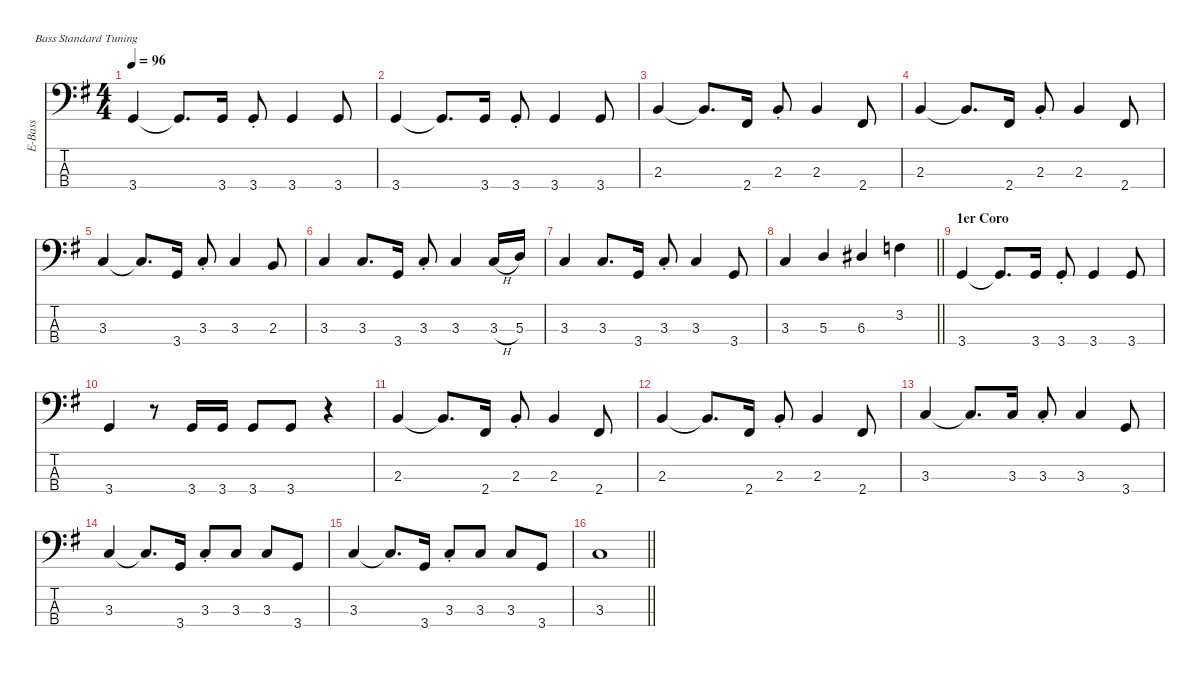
\hideDynamics
\bracketExtendMode nobrackets
\otherSystemsTrackNameOrientation horizontal
\track ("Bass" "E-Bass") {defaultSystemsLayout 4 instrument electricbassfinger}
\staff {score tabs}
\tuning (G2 D2 A1 E1)
\ts (4 4)
\tempo 96
\clef f4
\ks g
3.4{acc forcenatural}.4{dy f beam Up} 3.4{t acc forcenatural}.8{d beam Up} 3.4{acc forcenatural}.16{beam Up} 3.4{st acc forcenatural}.8{beam Up} 3.4{acc forcenatural}.4{beam Up} 3.4{acc forcenatural}.8{beam Up} |
3.4{acc forcenatural}.4{beam Up} 3.4{t acc forcenatural}.8{d beam Up} 3.4{acc forcenatural}.16{beam Up} 3.4{st acc forcenatural}.8{beam Up} 3.4{acc forcenatural}.4{beam Up} 3.4{acc forcenatural}.8{beam Up} |
2.3{acc forcenatural}.4{beam Up} 2.3{t acc forcenatural}.8{d beam Up} 2.4{acc #}.16{beam Up} 2.3{st acc forcenatural}.8{beam Up} 2.3{acc forcenatural}.4{beam Up} 2.4{acc #}.8{beam Up} |
2.3{acc forcenatural}.4{beam Up} 2.3{t acc forcenatural}.8{d beam Up} 2.4{acc #}.16{beam Up} 2.3{st acc forcenatural}.8{beam Up} 2.3{acc forcenatural}.4{beam Up} 2.4{acc #}.8{beam Up} |
3.3{acc forcenatural}.4{beam Up} 3.3{t acc forcenatural}.8{d beam Up} 3.4{acc forcenatural}.16{beam Up} 3.3{st acc forcenatural}.8{beam Up} 3.3{acc forcenatural}.4{beam Up} 2.3{acc forcenatural}.8{beam Up} |
3.3{acc forcenatural}.4{beam Up} 3.3{acc forcenatural}.8{d beam Up} 3.4{acc forcenatural}.16{beam Up} 3.3{st acc forcenatural}.8{beam Up} 3.3{acc forcenatural}.4{beam Up} 3.3{h acc forcenatural}.16{beam Up} 5.3{acc forcenatural}.16{beam Up} |
3.3{acc forcenatural}.4{beam Up} 3.3{acc forcenatural}.8{d beam Up} 3.4{acc forcenatural}.16{beam Up} 3.3{st acc forcenatural}.8{beam Up} 3.3{acc forcenatural}.4{beam Up} 3.4{acc forcenatural}.8{beam Up} |
\barLineRight lightlight
3.3{acc forcenatural}.4{beam Up} 5.3{acc forcenatural}.4{beam Up} 6.3{acc #}.4{beam Up} 3.2{acc forcenatural}.4{beam Down} |
\section ("" "1er Coro")
3.4{acc forcenatural}.4{beam Up} 3.4{t acc forcenatural}.8{d beam Up} 3.4{acc forcenatural}.16{beam Up} 3.4{st acc forcenatural}.8{beam Up} 3.4{acc forcenatural}.4{beam Up} 3.4{acc forcenatural}.8{beam Up} |
3.4{acc forcenatural}.4{beam Up} r.8{beam Up} 3.4{acc forcenatural}.16{beam Up} 3.4{acc forcenatural}.16{beam Up} 3.4{acc forcenatural}.8{beam Up} 3.4{acc forcenatural}.8{beam Up} r.4{beam Up} |
2.3{acc forcenatural}.4{beam Up} 2.3{t acc forcenatural}.8{d beam Up} 2.4{acc #}.16{beam Up} 2.3{st acc forcenatural}.8{beam Up} 2.3{acc forcenatural}.4{beam Up} 2.4{acc #}.8{beam Up} |
2.3{acc forcenatural}.4{beam Up} 2.3{t acc forcenatural}.8{d beam Up} 2.4{acc #}.16{beam Up} 2.3{st acc forcenatural}.8{beam Up} 2.3{acc forcenatural}.4{beam Up} 2.4{acc #}.8{beam Up} |
3.3{acc forcenatural}.4{beam Up} 3.3{t acc forcenatural}.8{d beam Up} 3.3{acc forcenatural}.16{beam Up} 3.3{st acc forcenatural}.8{beam Up} 3.3{acc forcenatural}.4{beam Up} 3.4{acc forcenatural}.8{beam Up} |
3.3{acc forcenatural}.4{beam Up} 3.3{t acc forcenatural}.8{d beam Up} 3.4{acc forcenatural}.16{beam Up} 3.3{st acc forcenatural}.8{beam Up} 3.3{acc forcenatural}.8{beam Up} 3.3{acc forcenatural}.8{beam Up} 3.4{acc forcenatural}.8{beam Up} |
3.3{acc forcenatural}.4{beam Up} 3.3{t acc forcenatural}.8{d beam Up} 3.4{acc forcenatural}.16{beam Up} 3.3{st acc forcenatural}.8{beam Up} 3.3{acc forcenatural}.8{beam Up} 3.3{acc forcenatural}.8{beam Up} 3.4{acc forcenatural}.8{beam Up} |
\barLineRight lightlight
3.3{acc forcenatural}.1{beam Up}
